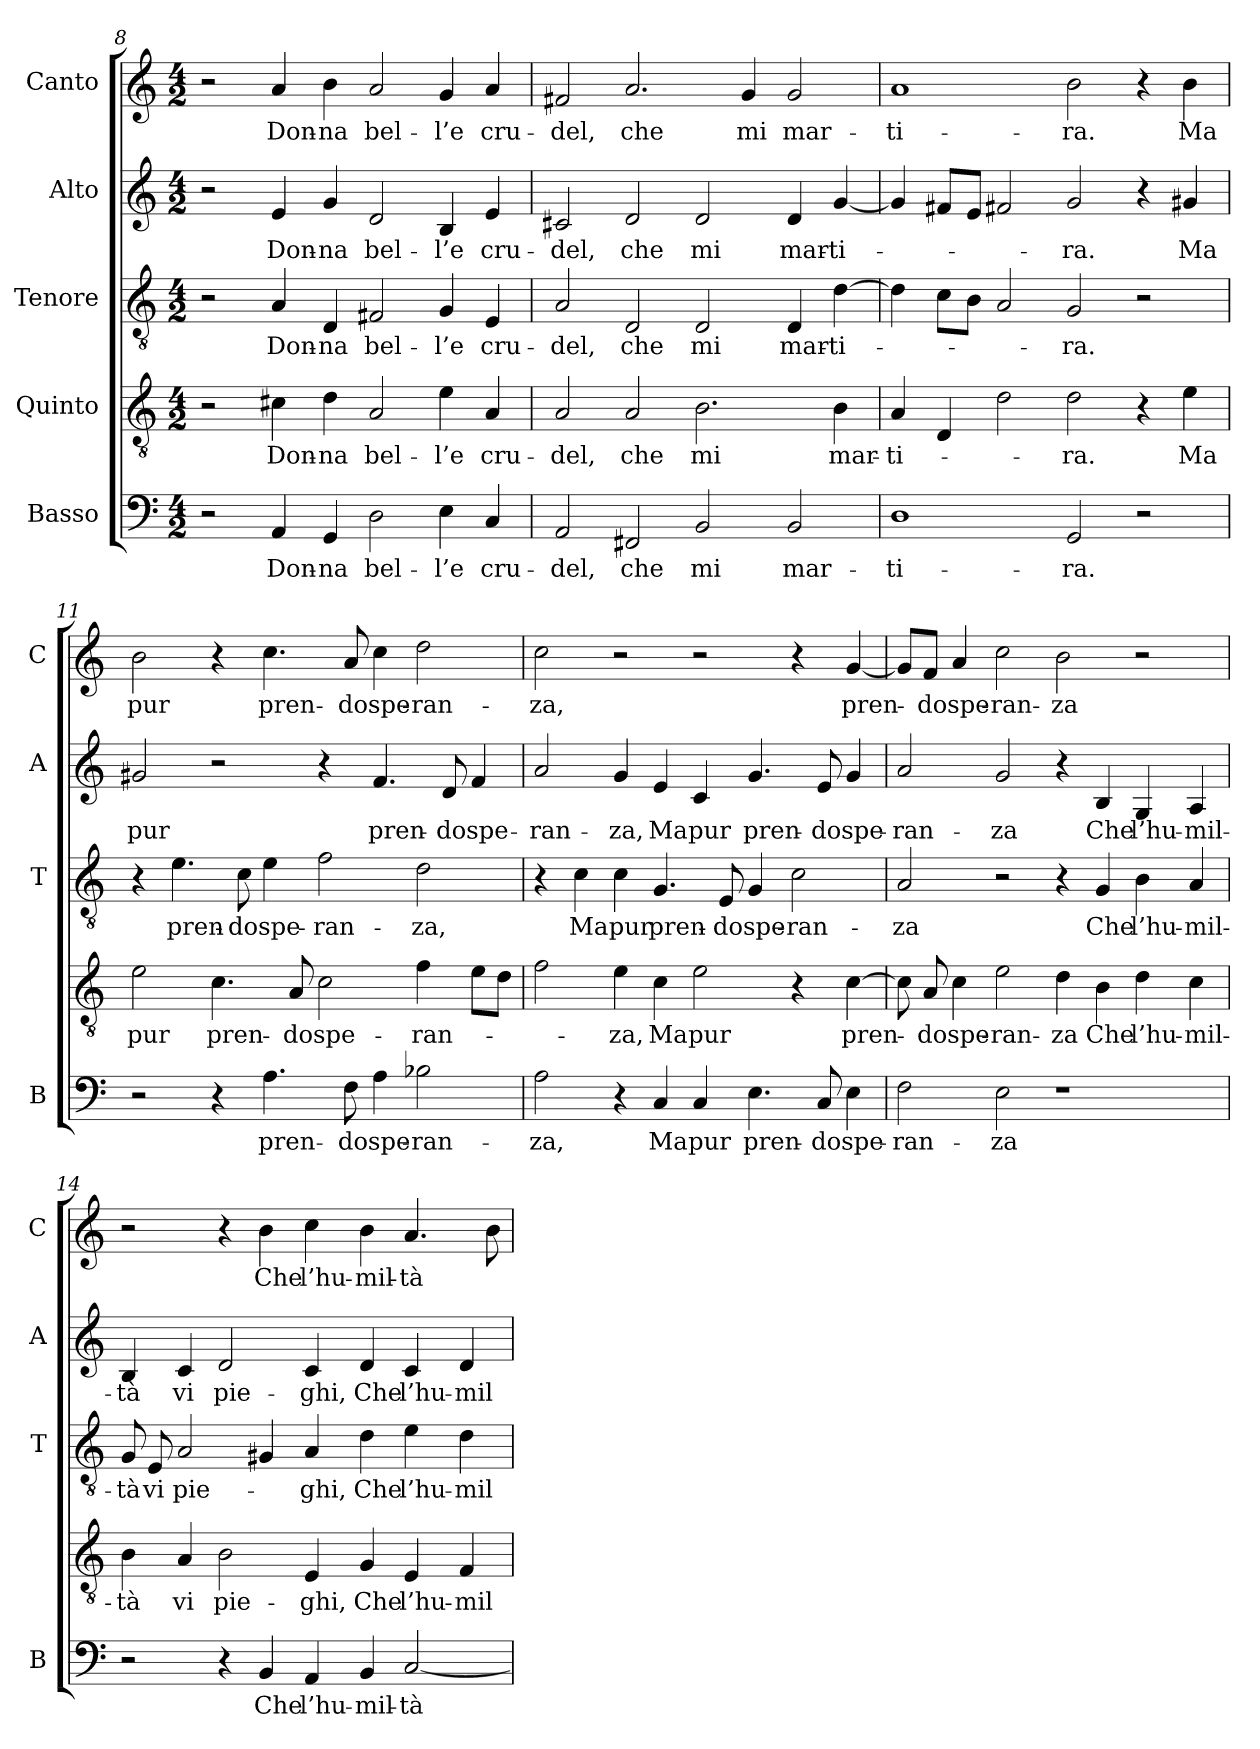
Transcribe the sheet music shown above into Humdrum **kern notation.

**kern	**text	**kern	**text	**kern	**text	**kern	**text	**kern	**text
*part5	*part5	*part4	*part4	*part3	*part3	*part2	*part2	*part1	*part1
*staff5	*staff5	*staff4	*staff4	*staff3	*staff3	*staff2	*staff2	*staff1	*staff1
*I"Basso	*	*I"Quinto	*	*I"Tenore	*	*I"Alto	*	*I"Canto	*
*I'B	*	*	*	*I'T	*	*I'A	*	*I'C	*
*clefF4	*	*clefGv2	*	*clefGv2	*	*clefG2	*	*clefG2	*
*k[]	*	*k[]	*	*k[]	*	*k[]	*	*k[]	*
*M4/2	*	*M4/2	*	*M4/2	*	*M4/2	*	*M4/2	*
=8	=8	=8	=8	=8	=8	=8	=8	=8	=8
2r	.	2r	.	2r	.	2r	.	2r	.
4AA	Don-	4c#X	Don-	4A	Don-	4e	Don-	4a	Don-
4GG	-na	4d	-na	4D	-na	4g	-na	4b	-na
2D	bel-	2A	bel-	2F#X	bel-	2d	bel-	2a	bel-
4E	-l’e	4e	-l’e	4G	-l’e	4B	-l’e	4g	-l’e
4C	cru-	4A	cru-	4E	cru-	4e	cru-	4a	cru-
=9	=9	=9	=9	=9	=9	=9	=9	=9	=9
2AA	-del,	2A	-del,	2A	-del,	2c#X	-del,	2f#X	-del,
2FF#X	che	2A	che	2D	che	2d	che	2.a	che
2BB	mi	2.B	mi	2D	mi	2d	mi	.	.
.	.	.	.	.	.	.	.	4g	mi
2BB	mar-	.	.	4D	mar-	4d	mar-	2g	mar-
.	.	4B	mar-	[4d	-ti-	[4g	-ti-	.	.
=10	=10	=10	=10	=10	=10	=10	=10	=10	=10
1D	-ti-	4A	-ti-	4d]	.	4g]	.	1a	-ti-
.	.	4D	.	8cL	.	8f#XL	.	.	.
.	.	.	.	8BJ	.	8eJ	.	.	.
.	.	2d	.	2A	.	2f#X	.	.	.
2GG	-ra.	2d	-ra.	2G	-ra.	2g	-ra.	2b	-ra.
2r	.	4r	.	2r	.	4r	.	4r	.
.	.	4e	Ma	.	.	4g#X	Ma	4b	Ma
=11	=11	=11	=11	=11	=11	=11	=11	=11	=11
2r	.	2e	pur	4r	.	2g#X	pur	2b	pur
.	.	.	.	4.e	pren-	.	.	.	.
4r	.	4.c	pren-	.	.	2r	.	4r	.
.	.	.	.	8c	-do	.	.	.	.
4.A	pren-	.	.	4e	spe-	.	.	4.cc	pren-
.	.	8A	-do	.	.	.	.	.	.
.	.	2c	spe-	2f	-ran-	4r	.	.	.
8F	-do	.	.	.	.	.	.	8a	-do
4A	spe-	.	.	.	.	4.f	pren-	4cc	spe-
2B-X	-ran-	4f	-ran-	2d	-za,	.	.	2dd	-ran-
.	.	.	.	.	.	8d	-do	.	.
.	.	8eL	.	.	.	4f	spe-	.	.
.	.	8dJ	.	.	.	.	.	.	.
=12	=12	=12	=12	=12	=12	=12	=12	=12	=12
2A	-za,	2f	.	4r	.	2a	-ran-	2cc	-za,
.	.	.	.	4c	Ma	.	.	.	.
4r	.	4e	-za,	4c	pur	4g	-za,	2r	.
4C	Ma	4c	Ma	4.G	pren-	4e	Ma	.	.
4C	pur	2e	pur	.	.	4c	pur	2r	.
.	.	.	.	8E	-do	.	.	.	.
4.E	pren-	.	.	4G	spe-	4.g	pren-	.	.
.	.	4r	.	2c	-ran-	.	.	4r	.
8C	-do	.	.	.	.	8e	-do	.	.
4E	spe-	[4c	pren-	.	.	4g	spe-	[4g	pren-
=13	=13	=13	=13	=13	=13	=13	=13	=13	=13
2F	-ran-	8c]	.	2A	-za	2a	-ran-	8g/L]	.
.	.	8A	-do	.	.	.	.	8f/J	-do
.	.	4c	spe-	.	.	.	.	4a	spe-
2E	-za	2e	-ran-	2r	.	2g	-za	2cc	-ran-
1r	.	4d	-za	4r	.	4r	.	2b	-za
.	.	4B	Che	4G	Che	4B	Che	.	.
.	.	4d	l’hu-	4B	l’hu-	4G	l’hu-	2r	.
.	.	4c	-mil-	4A	-mil-	4A	-mil-	.	.
=14	=14	=14	=14	=14	=14	=14	=14	=14	=14
2r	.	4B	-tà	8G	-tà	4B	-tà	2r	.
.	.	.	.	8E	vi	.	.	.	.
.	.	4A	vi	2A	pie-	4c	vi	.	.
4r	.	2B	pie-	.	.	2d	pie-	4r	.
4BB	Che	.	.	4G#X	.	.	.	4b	Che
4AA	l’hu-	4E	-ghi,	4A	-ghi,	4c	-ghi,	4cc	l’hu-
4BB	-mil-	4G	Che	4d	Che	4d	Che	4b	-mil-
[2C	-tà	4E	l’hu-	4e	l’hu-	4c	l’hu-	4.a	-tà
.	.	4F	-mil-	4d	-mil-	4d	-mil-	.	.
.	.	.	.	.	.	.	.	8b	.
=	=	=	=	=	=	=	=	=	=
*-	*-	*-	*-	*-	*-	*-	*-	*-	*-
